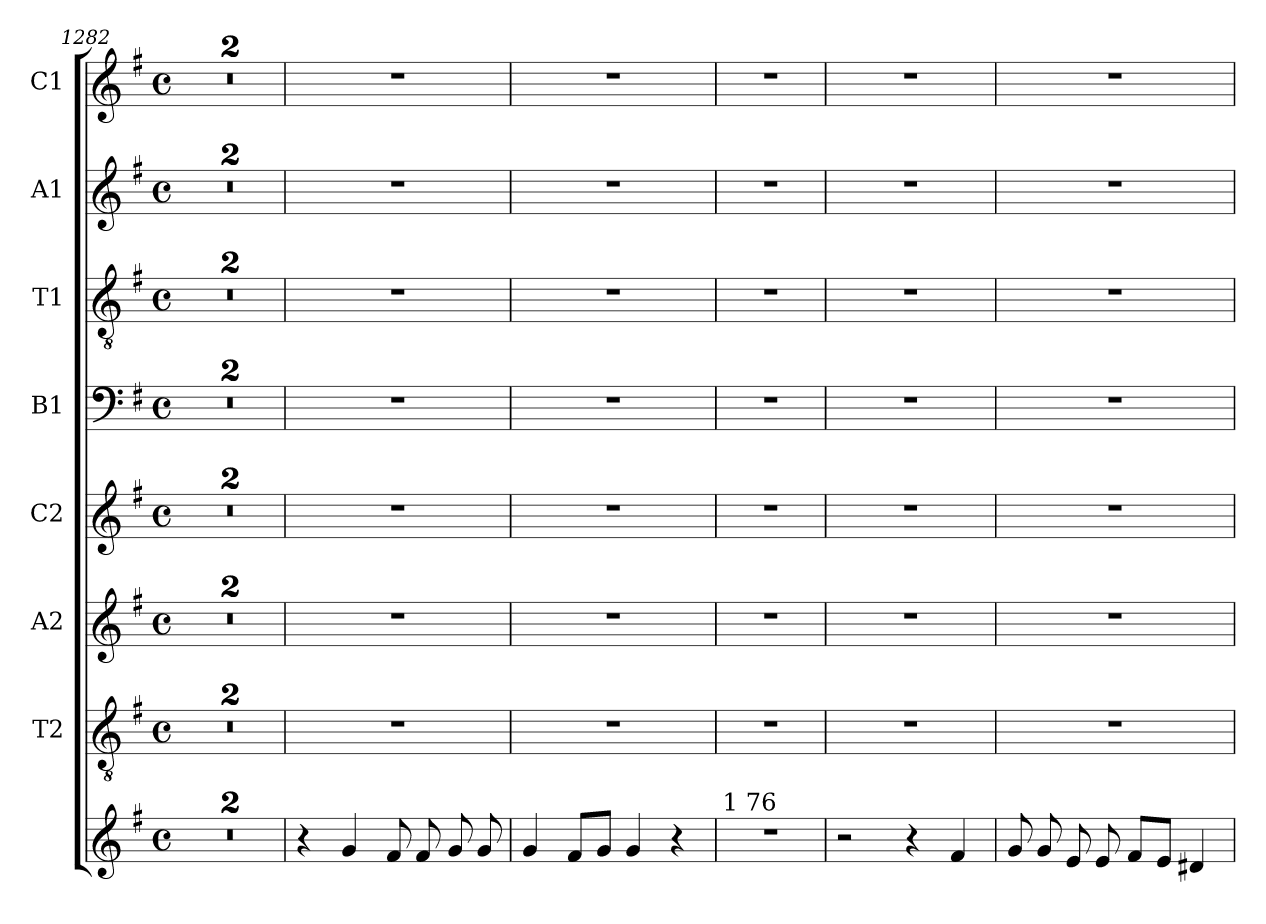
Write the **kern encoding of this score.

**kern	**kern	**kern	**kern	**kern	**kern	**kern	**kern
*part8	*part7	*part6	*part5	*part4	*part3	*part2	*part1
*staff8	*staff7	*staff6	*staff5	*staff4	*staff3	*staff2	*staff1
*	*I"T2	*I"A2	*I"C2	*I"B1	*I"T1	*I"A1	*I"C1
*	*I'T2	*I'A2	*I'C2	*I'B1	*I'T1	*I'A1	*I'C1
*clefG2	*clefGv2	*clefG2	*clefG2	*clefF4	*clefGv2	*clefG2	*clefG2
*k[f#]	*k[f#]	*k[f#]	*k[f#]	*k[f#]	*k[f#]	*k[f#]	*k[f#]
*G:	*G:	*G:	*G:	*G:	*G:	*G:	*G:
*M4/4	*M4/4	*M4/4	*M4/4	*M4/4	*M4/4	*M4/4	*M4/4
*met(c)	*met(c)	*met(c)	*met(c)	*met(c)	*met(c)	*met(c)	*met(c)
=1282	=1282	=1282	=1282	=1282	=1282	=1282	=1282
1r	1r	1r	1r	1r	1r	1r	1r
=1283	=1283	=1283	=1283	=1283	=1283	=1283	=1283
1r	1r	1r	1r	1r	1r	1r	1r
=1284	=1284	=1284	=1284	=1284	=1284	=1284	=1284
4r	1r	1r	1r	1r	1r	1r	1r
4g/	.	.	.	.	.	.	.
8f#/	.	.	.	.	.	.	.
8f#/	.	.	.	.	.	.	.
8g/	.	.	.	.	.	.	.
8g/	.	.	.	.	.	.	.
=1285	=1285	=1285	=1285	=1285	=1285	=1285	=1285
4g/	1r	1r	1r	1r	1r	1r	1r
8f#/L	.	.	.	.	.	.	.
8g/J	.	.	.	.	.	.	.
4g/	.	.	.	.	.	.	.
4r	.	.	.	.	.	.	.
!!LO:LB:g=z
=1286	=1286	=1286	=1286	=1286	=1286	=1286	=1286
!LO:TX:a:t=1 76	!	!	!	!	!	!	!
1r	1r	1r	1r	1r	1r	1r	1r
=1287	=1287	=1287	=1287	=1287	=1287	=1287	=1287
2r	1r	1r	1r	1r	1r	1r	1r
4r	.	.	.	.	.	.	.
4f#/	.	.	.	.	.	.	.
=1288	=1288	=1288	=1288	=1288	=1288	=1288	=1288
8g/	1r	1r	1r	1r	1r	1r	1r
8g/	.	.	.	.	.	.	.
8e/	.	.	.	.	.	.	.
8e/	.	.	.	.	.	.	.
8f#/L	.	.	.	.	.	.	.
8e/J	.	.	.	.	.	.	.
4d#X/	.	.	.	.	.	.	.
=	=	=	=	=	=	=	=
*-	*-	*-	*-	*-	*-	*-	*-
